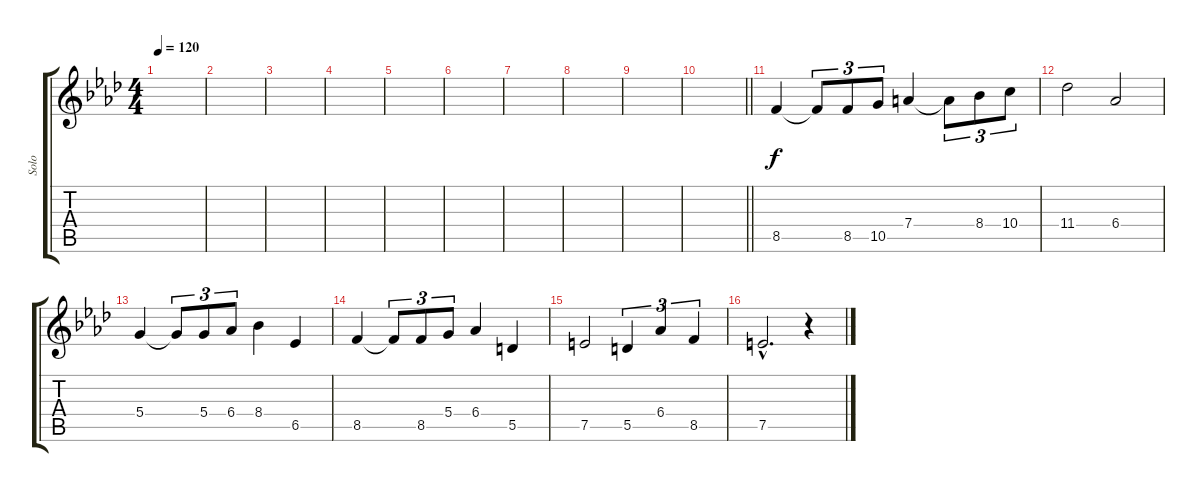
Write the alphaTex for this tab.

\track ("Solo" "Solo") {instrument electricguitarclean}
\staff {score tabs}
\tuning (E4 B3 G3 D3 A2 E2) {hide}
\ts (4 4)
\tempo 120
\clef g2
\ks ab
|
|
|
|
|
|
|
|
|
\barLineRight lightlight
|
8.5.4 8.5{t}.8{tu (3 2)} 8.5.8{tu (3 2)} 10.5.8{tu (3 2)} 7.4.4 7.4{t}.8{tu (3 2)} 8.4.8{tu (3 2)} 10.4.8{tu (3 2)} |
11.4.2 6.4.2 |
5.4.4 5.4{t}.8{tu (3 2)} 5.4.8{tu (3 2)} 6.4.8{tu (3 2)} 8.4.4 6.5.4 |
8.5.4 8.5{t}.8{tu (3 2)} 8.5.8{tu (3 2)} 5.4.8{tu (3 2)} 6.4.4 5.5.4 |
7.5.2 5.5.4{tu (3 2)} 6.4.4{tu (3 2)} 8.5.4{tu (3 2)} |
7.5{hac}.2{d} r.4
